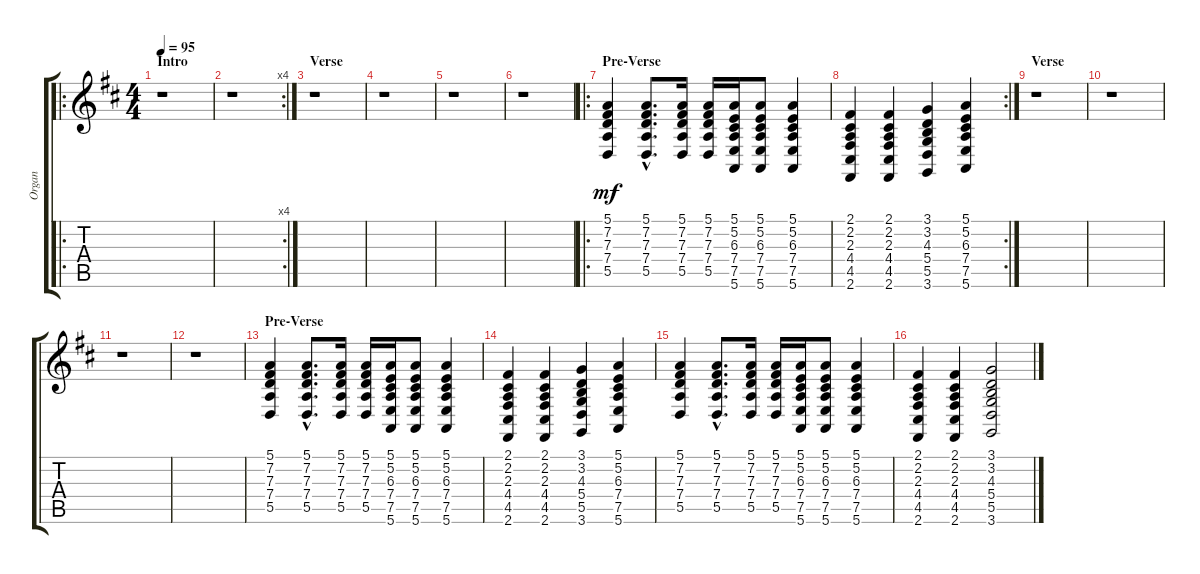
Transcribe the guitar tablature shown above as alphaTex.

\track ("Organ" "Organ") {instrument reedorgan}
\staff {score tabs}
\tuning (E4 B3 G3 D3 A2 E2) {hide}
\ro
\ts (4 4)
\section ("" "Intro")
\tempo 95
\clef g2
\ks d
r.1{dy mf instrument reedorgan} |
\rc 4
r.1 |
\section ("" "Verse")
r.1 |
r.1 |
r.1 |
r.1 |
\ro
\section ("" "Pre-Verse")
(5.1 7.2 7.3 7.4 5.5).4 (5.1{hac} 7.2{hac} 7.3{hac} 7.4{hac} 5.5{hac}).8{d} (5.1 7.2 7.3 7.4 5.5).16 (5.1 7.2 7.3 7.4 5.5).16 (5.1 5.2 6.3 7.4 7.5 5.6).16 (5.1 5.2 6.3 7.4 7.5 5.6).8 (5.1 5.2 6.3 7.4 7.5 5.6).4 |
\rc 2
(2.1 2.2 2.3 4.4 4.5 2.6).4 (2.1 2.2 2.3 4.4 4.5 2.6).4 (3.1 3.2 4.3 5.4 5.5 3.6).4 (5.1 5.2 6.3 7.4 7.5 5.6).4 |
\section ("" "Verse")
r.1 |
r.1 |
r.1 |
r.1 |
\section ("" "Pre-Verse")
(5.1 7.2 7.3 7.4 5.5).4 (5.1{hac} 7.2{hac} 7.3{hac} 7.4{hac} 5.5{hac}).8{d} (5.1 7.2 7.3 7.4 5.5).16 (5.1 7.2 7.3 7.4 5.5).16 (5.1 5.2 6.3 7.4 7.5 5.6).16 (5.1 5.2 6.3 7.4 7.5 5.6).8 (5.1 5.2 6.3 7.4 7.5 5.6).4 |
(2.1 2.2 2.3 4.4 4.5 2.6).4 (2.1 2.2 2.3 4.4 4.5 2.6).4 (3.1 3.2 4.3 5.4 5.5 3.6).4 (5.1 5.2 6.3 7.4 7.5 5.6).4 |
(5.1 7.2 7.3 7.4 5.5).4 (5.1{hac} 7.2{hac} 7.3{hac} 7.4{hac} 5.5{hac}).8{d} (5.1 7.2 7.3 7.4 5.5).16 (5.1 7.2 7.3 7.4 5.5).16 (5.1 5.2 6.3 7.4 7.5 5.6).16 (5.1 5.2 6.3 7.4 7.5 5.6).8 (5.1 5.2 6.3 7.4 7.5 5.6).4 |
(2.1 2.2 2.3 4.4 4.5 2.6).4 (2.1 2.2 2.3 4.4 4.5 2.6).4 (3.1 3.2 4.3 5.4 5.5 3.6).2
